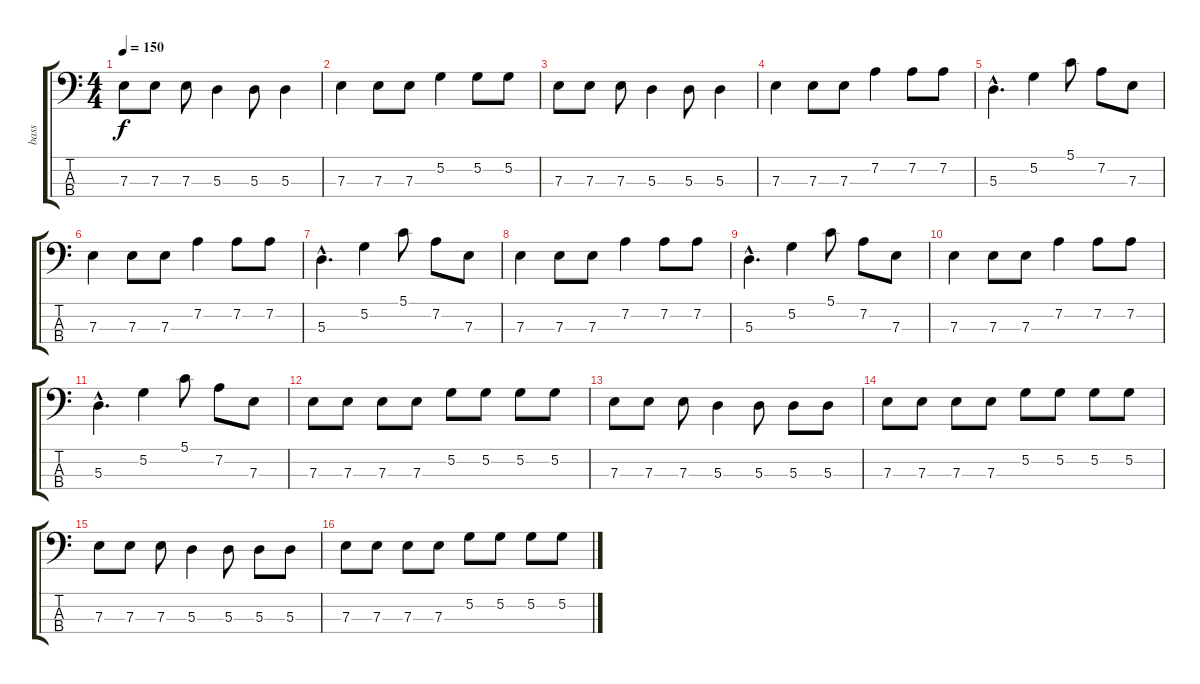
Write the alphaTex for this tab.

\track ("bass" "bass") {instrument electricbassfinger}
\staff {score tabs}
\tuning (G2 D2 A1 E1) {hide}
\ts (4 4)
\tempo 150
\clef f4
\ks c
7.3.8{dy f} 7.3.8 7.3.8 5.3.4 5.3.8 5.3.4 |
7.3.4 7.3.8 7.3.8 5.2.4 5.2.8 5.2.8 |
7.3.8 7.3.8 7.3.8 5.3.4 5.3.8 5.3.4 |
7.3.4 7.3.8 7.3.8 7.2.4 7.2.8 7.2.8 |
5.3{hac}.4{d} 5.2.4 5.1.8 7.2.8 7.3.8 |
7.3.4 7.3.8 7.3.8 7.2.4 7.2.8 7.2.8 |
5.3{hac}.4{d} 5.2.4 5.1.8 7.2.8 7.3.8 |
7.3.4 7.3.8 7.3.8 7.2.4 7.2.8 7.2.8 |
5.3{hac}.4{d} 5.2.4 5.1.8 7.2.8 7.3.8 |
7.3.4 7.3.8 7.3.8 7.2.4 7.2.8 7.2.8 |
5.3{hac}.4{d} 5.2.4 5.1.8 7.2.8 7.3.8 |
7.3.8 7.3.8 7.3.8 7.3.8 5.2.8 5.2.8 5.2.8 5.2.8 |
7.3.8 7.3.8 7.3.8 5.3.4 5.3.8 5.3.8 5.3.8 |
7.3.8 7.3.8 7.3.8 7.3.8 5.2.8 5.2.8 5.2.8 5.2.8 |
7.3.8 7.3.8 7.3.8 5.3.4 5.3.8 5.3.8 5.3.8 |
7.3.8 7.3.8 7.3.8 7.3.8 5.2.8 5.2.8 5.2.8 5.2.8
